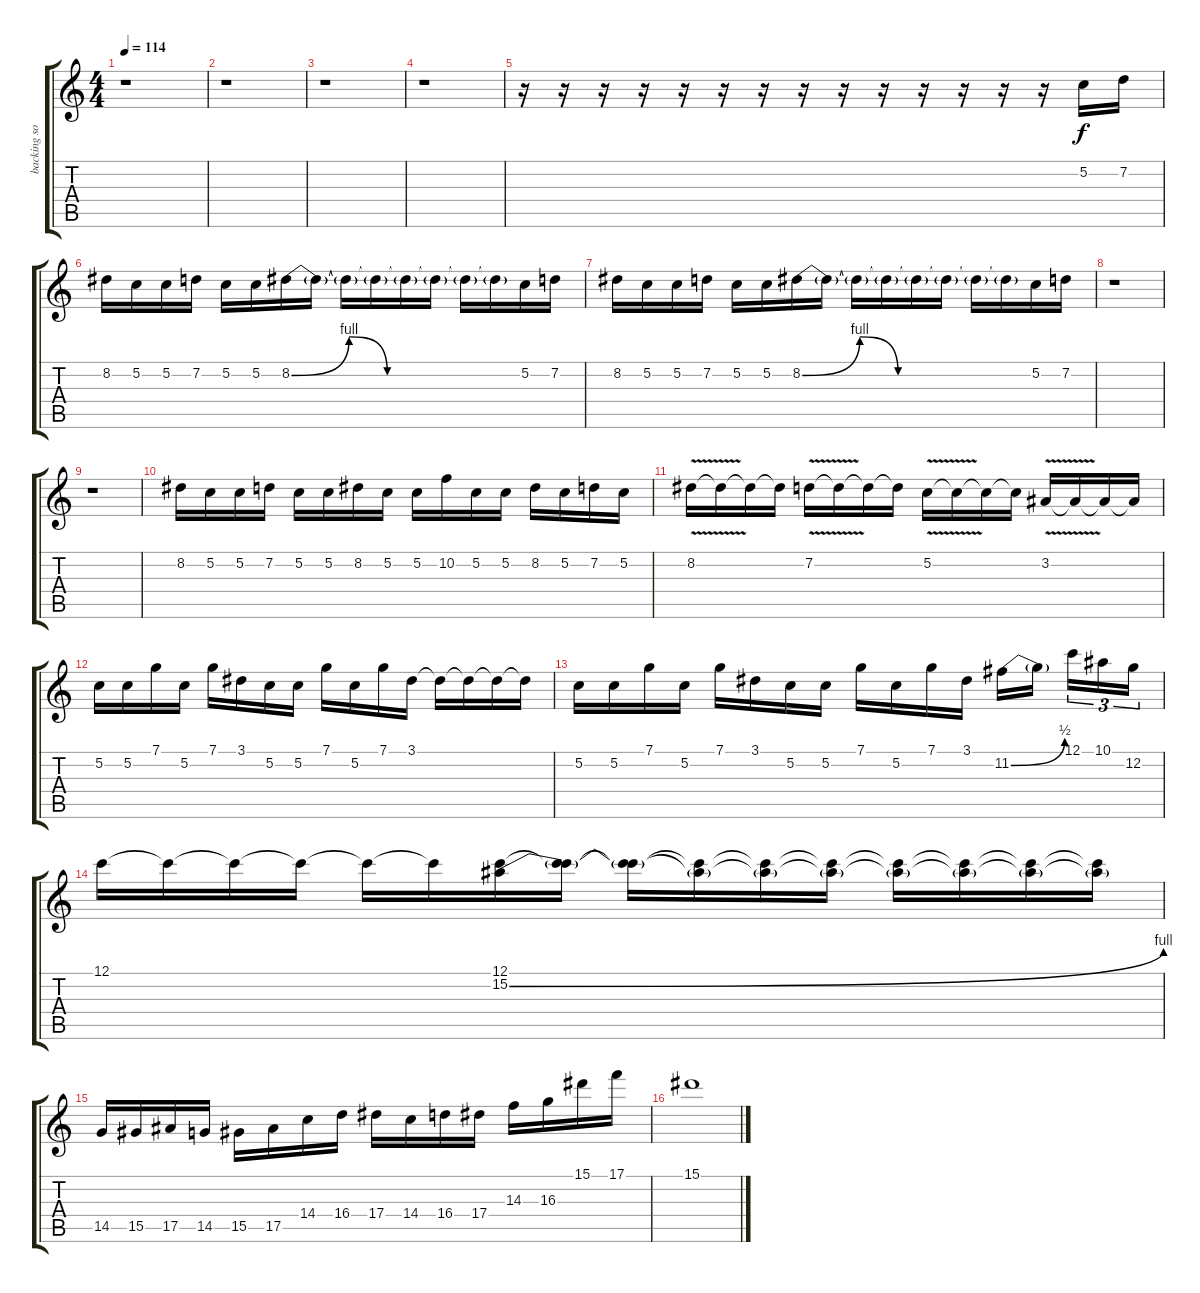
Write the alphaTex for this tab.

\track ("backing solo" "backing so") {instrument distortionguitar}
\staff {score tabs}
\tuning (C4 G3 Eb3 Bb2 F2 C2) {hide}
\ts (4 4)
\tempo 114
\clef g2
\ks c
r.1{dy f} |
r.1 |
r.1 |
r.1 |
r.16 r.16 r.16 r.16 r.16 r.16 r.16 r.16 r.16 r.16 r.16 r.16 r.16 r.16 5.2.16 7.2.16 |
8.2.16 5.2.16 5.2.16 7.2.16 5.2.16 5.2.16 8.2{be (custom 0 0 15 4 25 0 35 0)}.16 8.2{t}.16 8.2{t}.16 8.2{t}.16 8.2{t}.16 8.2{t}.16 8.2{t}.16 8.2{t}.16 5.2.16 7.2.16 |
8.2.16 5.2.16 5.2.16 7.2.16 5.2.16 5.2.16 8.2{be (custom 0 0 15 4 25 0 35 0)}.16 8.2{t}.16 8.2{t}.16 8.2{t}.16 8.2{t}.16 8.2{t}.16 8.2{t}.16 8.2{t}.16 5.2.16 7.2.16 |
r.1 |
r.1 |
8.2.16 5.2.16 5.2.16 7.2.16 5.2.16 5.2.16 8.2.16 5.2.16 5.2.16 10.2.16 5.2.16 5.2.16 8.2.16 5.2.16 7.2.16 5.2.16 |
8.2{v}.16 8.2{t}.16 8.2{t}.16 8.2{t}.16 7.2{v}.16 7.2{t}.16 7.2{t}.16 7.2{t}.16 5.2{v}.16 5.2{t}.16 5.2{t}.16 5.2{t}.16 3.2{v}.16 3.2{t}.16 3.2{t}.16 3.2{t}.16 |
5.2.16 5.2.16 7.1.16 5.2.16 7.1.16 3.1.16 5.2.16 5.2.16 7.1.16 5.2.16 7.1.16 3.1.16 3.1{t}.16 3.1{t}.16 3.1{t}.16 3.1{t}.16 |
5.2.16 5.2.16 7.1.16 5.2.16 7.1.16 3.1.16 5.2.16 5.2.16 7.1.16 5.2.16 7.1.16 3.1.16 11.2{be (bend 0 0 30 2)}.16 11.2{t}.16 12.1.16{tu (3 2)} 10.1.16{tu (3 2)} 12.2.16{tu (3 2)} |
12.1.16 12.1{t}.16 12.1{t}.16 12.1{t}.16 12.1{t}.16 12.1{t}.16 (12.1 15.2{be (bend 0 0 60 4)}).16 (12.1{t} 15.2{t}).16 (12.1{t} 15.2{t}).16 (12.1{t} 15.2{t}).16 (12.1{t} 15.2{t}).16 (12.1{t} 15.2{t}).16 (12.1{t} 15.2{t}).16 (12.1{t} 15.2{t}).16 (12.1{t} 15.2{t}).16 (12.1{t} 15.2{t}).16 |
14.5.16 15.5.16 17.5.16 14.5.16 15.5.16 17.5.16 14.4.16 16.4.16 17.4.16 14.4.16 16.4.16 17.4.16 14.3.16 16.3.16 15.1.16 17.1.16 |
15.1.1
